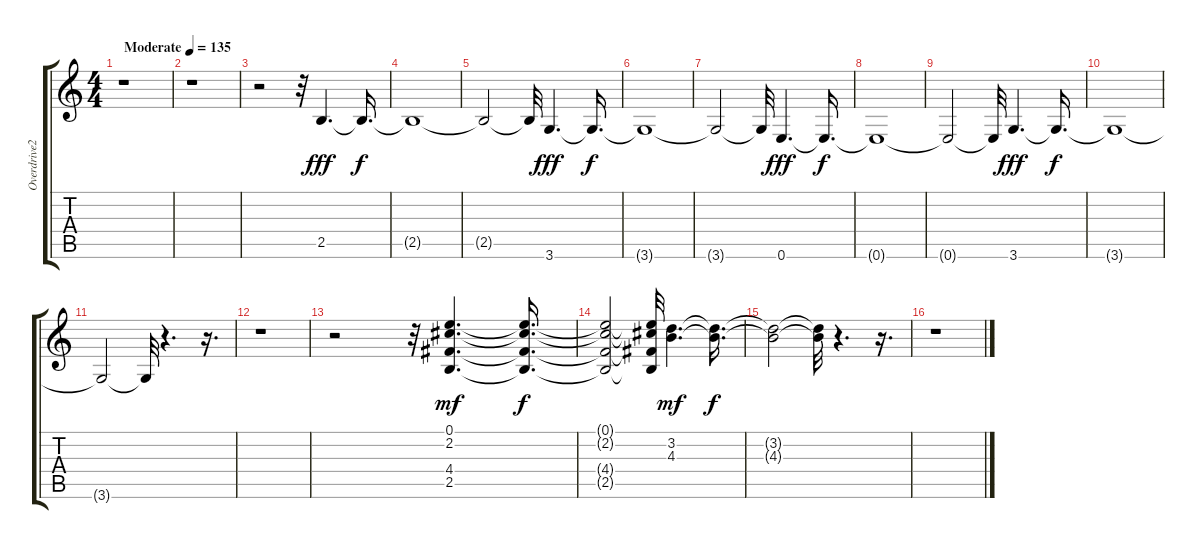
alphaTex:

\track ("Overdrive2" "Overdrive2") {instrument overdrivenguitar}
\staff {score tabs}
\tuning (E4 B3 G3 D3 A2 E2) {hide}
\ts (4 4)
\tempo (135 "Moderate")
\clef g2
\ks c
r.1{dy fff instrument overdrivenguitar} |
r.1 |
r.2 r.32 2.5.4{d} 2.5{t}.16{d dy f} |
2.5{t}.1 |
2.5{t}.2 2.5{t}.32 3.6.4{d dy fff} 3.6{t}.16{d dy f} |
3.6{t}.1 |
3.6{t}.2 3.6{t}.32 0.6.4{d dy fff} 0.6{t}.16{d dy f} |
0.6{t}.1 |
0.6{t}.2 0.6{t}.32 3.6.4{d dy fff} 3.6{t}.16{d dy f} |
3.6{t}.1 |
3.6{t}.2 3.6{t}.32 r.4{d} r.16{d} |
r.1 |
r.2 r.32 (0.1 2.2 4.4 2.5).4{d dy mf} (0.1{t} 2.2{t} 4.4{t} 2.5{t}).16{d dy f} |
(0.1{t} 2.2{t} 4.4{t} 2.5{t}).2 (0.1{t} 2.2{t} 4.4{t} 2.5{t}).32 (3.2 4.3).4{d dy mf} (3.2{t} 4.3{t}).16{d dy f} |
(3.2{t} 4.3{t}).2 (3.2{t} 4.3{t}).32 r.4{d} r.16{d} |
r.1
